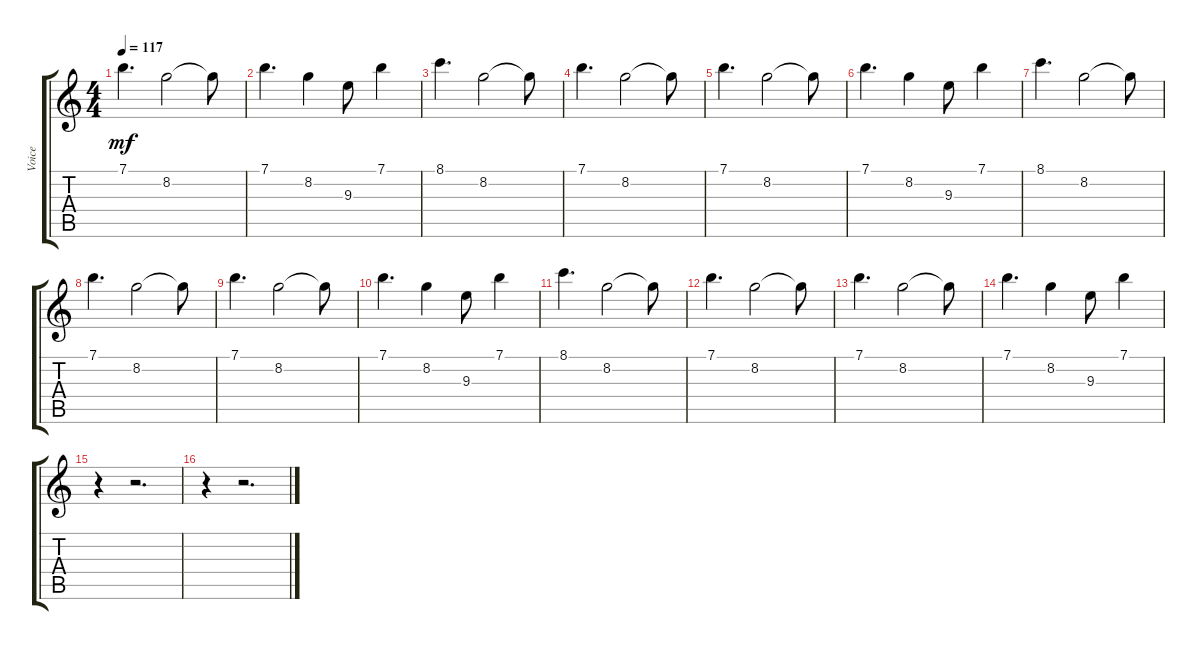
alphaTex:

\track ("Voice" "Voice") {instrument acousticguitarsteel}
\staff {score tabs}
\tuning (E4 B3 G3 D3 A2 E2) {hide}
\ts (4 4)
\tempo 117
\clef g2
\ks c
7.1.4{d dy mf} 8.2.2 8.2{t}.8 |
7.1.4{d} 8.2.4 9.3.8 7.1.4 |
8.1.4{d} 8.2.2 8.2{t}.8 |
7.1.4{d} 8.2.2 8.2{t}.8 |
7.1.4{d} 8.2.2 8.2{t}.8 |
7.1.4{d} 8.2.4 9.3.8 7.1.4 |
8.1.4{d} 8.2.2 8.2{t}.8 |
7.1.4{d} 8.2.2 8.2{t}.8 |
7.1.4{d} 8.2.2 8.2{t}.8 |
7.1.4{d} 8.2.4 9.3.8 7.1.4 |
8.1.4{d} 8.2.2 8.2{t}.8 |
7.1.4{d} 8.2.2 8.2{t}.8 |
7.1.4{d} 8.2.2 8.2{t}.8 |
7.1.4{d} 8.2.4 9.3.8 7.1.4 |
r.4 r.2{d} |
r.4 r.2{d}
